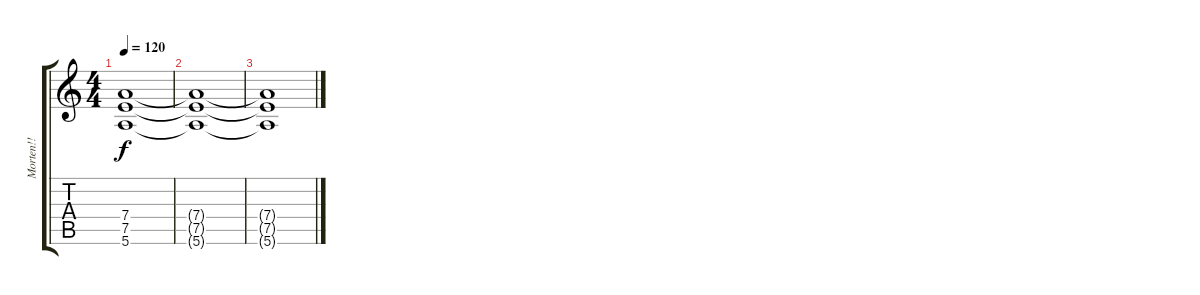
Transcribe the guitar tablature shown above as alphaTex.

\track ("Morten!!" "Morten!!") {instrument distortionguitar}
\staff {score tabs}
\tuning (E4 B3 G3 D3 A2 E2) {hide}
\ts (4 4)
\tempo 120
\clef g2
\ks c
(7.4{t} 7.5{t} 5.6{t}).1{dy f} |
(7.4{t} 7.5{t} 5.6{t}).1 |
(7.4{t} 7.5{t} 5.6{t}).1
